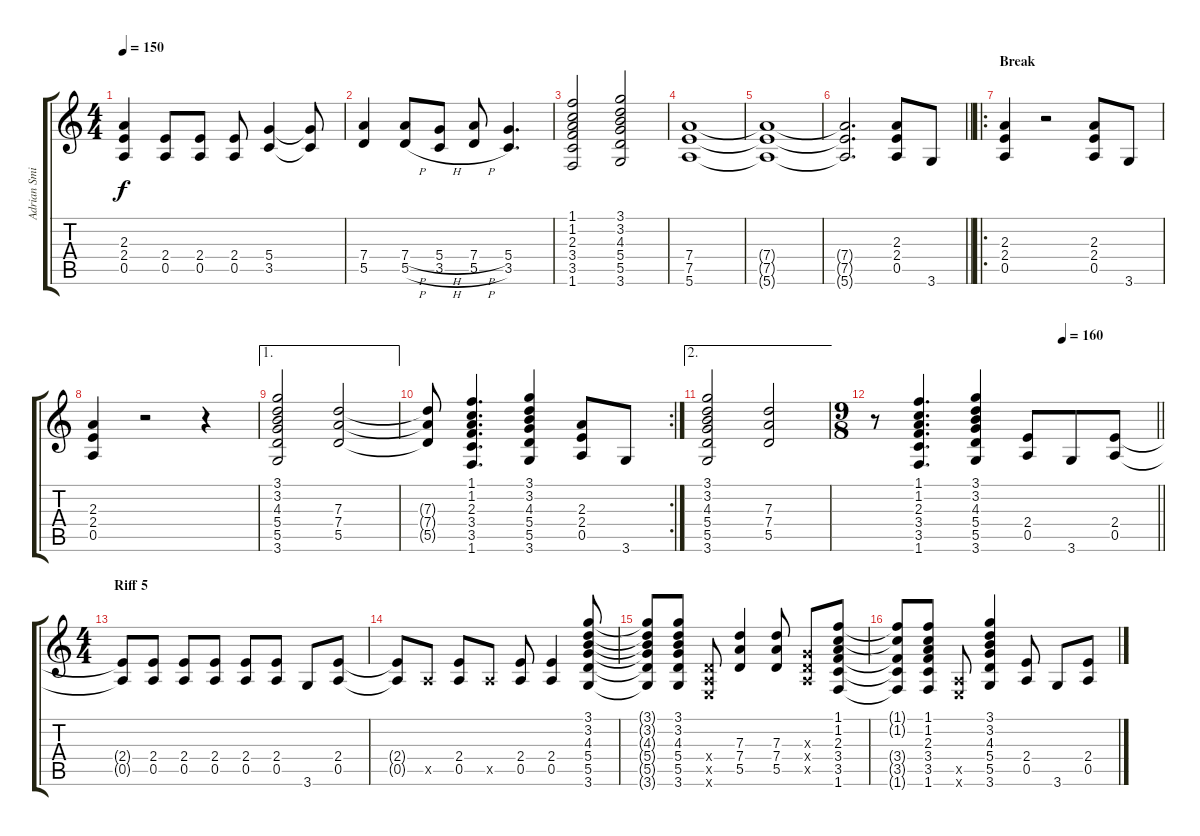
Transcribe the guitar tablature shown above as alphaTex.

\track ("Adrian Smith" "Adrian Smi") {instrument distortionguitar}
\staff {score tabs}
\tuning (E4 B3 G3 D3 A2 E2) {hide}
\ts (4 4)
\tempo 150
\clef g2
\ks c
(2.3 2.4 0.5).4{dy f} (2.4 0.5).8 (2.4 0.5).8 (2.4 0.5).8 (5.4 3.5).4 (5.4{t} 3.5{t}).8 |
(7.4 5.5).4 (7.4{h} 5.5{h}).8 (5.4{h} 3.5{h}).8 (7.4{h} 5.5{h}).8 (5.4 3.5).4{d} |
(1.1 1.2 2.3 3.4 3.5 1.6).2 (3.1 3.2 4.3 5.4 5.5 3.6).2 |
(7.4 7.5 5.6).1 |
(7.4{t} 7.5{t} 5.6{t}).1 |
\barLineRight lightlight
(7.4{t} 7.5{t} 5.6{t}).2{d} (2.3 2.4 0.5).8 3.6.8 |
\ro
\section ("" "Break")
(2.3 2.4 0.5).4 r.2 (2.3 2.4 0.5).8 3.6.8 |
(2.3 2.4 0.5).4 r.2 r.4 |
\ae 1
(3.1 3.2 4.3 5.4 5.5 3.6).2 (7.3 7.4 5.5).2 |
\rc 2
(7.3{t} 7.4{t} 5.5{t}).8 (1.1 1.2 2.3 3.4 3.5 1.6).4{d} (3.1 3.2 4.3 5.4 5.5 3.6).4 (2.3 2.4 0.5).8 3.6.8 |
\ae 2
(3.1 3.2 4.3 5.4 5.5 3.6).2 (7.3 7.4 5.5).2 |
\ts (9 8)
\tempo (160 0.6666666666666666)
\barLineRight lightlight
r.8 (1.1 1.2 2.3 3.4 3.5 1.6).4{d} (3.1 3.2 4.3 5.4 5.5 3.6).4 (2.4 0.5).8 3.6.8 (2.4 0.5).8 |
\ts (4 4)
\section ("" "Riff 5")
(2.4{t} 0.5{t}).8 (2.4 0.5).8 (2.4 0.5).8 (2.4 0.5).8 (2.4 0.5).8 (2.4 0.5).8 3.6.8 (2.4 0.5).8 |
(2.4{t} 0.5{t}).8 0.5{x}.8 (2.4 0.5).8 0.5{x}.8 (2.4 0.5).8 (2.4 0.5).4 (3.1 3.2 4.3 5.4 5.5 3.6).8 |
(3.1{t} 3.2{t} 4.3{t} 5.4{t} 5.5{t} 3.6{t}).8 (3.1 3.2 4.3 5.4 5.5 3.6).8 (0.4{x} 0.5{x} 0.6{x}).8 (7.3 7.4 5.5).4 (7.3 7.4 5.5).8 (0.3{x} 0.4{x} 0.5{x}).8 (1.1 1.2 2.3 3.4 3.5 1.6).8 |
(1.1{t} 1.2{t} 3.4{t} 3.5{t} 1.6{t}).8 (1.1 1.2 2.3 3.4 3.5 1.6).8 (0.5{x} 0.6{x}).8 (3.1 3.2 4.3 5.4 5.5 3.6).4 (2.4 0.5).8 3.6.8 (2.4 0.5).8
